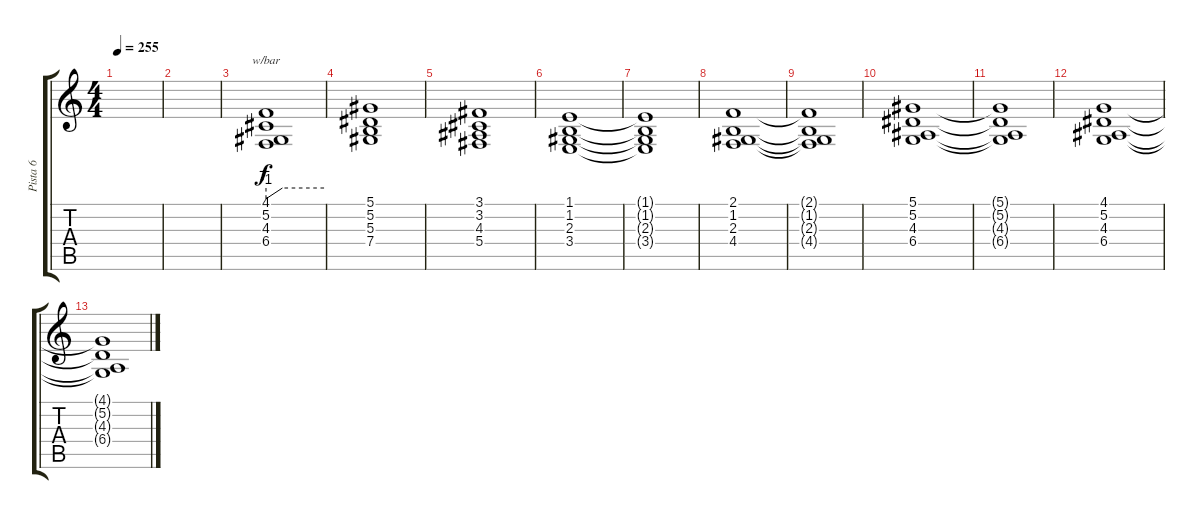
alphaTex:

\track ("Pista 6" "Pista 6") {instrument choiraahs}
\staff {score tabs}
\tuning (Eb4 Bb3 Gb3 Db3 Ab2 Eb2) {hide}
\ts (4 4)
\tempo 255
\clef g2
\ks c
|
|
(4.1 5.2 4.3 6.4).1{tbe (custom default 0 -4 17 0 60 0)} |
(5.1 5.2 5.3 7.4).1 |
(3.1 3.2 4.3 5.4).1 |
(1.1 1.2 2.3 3.4).1 |
(1.1{t} 1.2{t} 2.3{t} 3.4{t}).1 |
(2.1 1.2 2.3 4.4).1 |
(2.1{t} 1.2{t} 2.3{t} 4.4{t}).1 |
(5.1 5.2 4.3 6.4).1 |
(5.1{t} 5.2{t} 4.3{t} 6.4{t}).1 |
(4.1 5.2 4.3 6.4).1 |
(4.1{t} 5.2{t} 4.3{t} 6.4{t}).1
